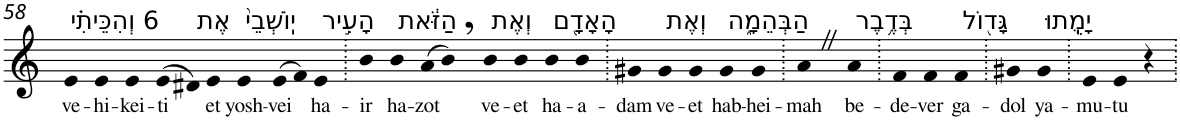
**kern	**text
*part1	*part1
*staff1	*staff1
*I"Piano	*
*I'Pno	*
!!LO:PB:g=z
*clefG2	*
*k[]	*
=58	=58
!LO:TX:a:t=6 וְהִכֵּיתִ֗י	!
!	!LO:LY:b
4e	ve-
!	!LO:LY:b
4e	-hi-
!	!LO:LY:b
4e	-kei-
!	!LO:LY:b
(>8e	-ti
8d#X)	.
!LO:TX:a:t=אֶת	!
!	!LO:LY:b
4e	et
!LO:TX:a:t=יֽוֹשְׁבֵי֙	!
!	!LO:LY:b
4e	yosh-
!	!LO:LY:b
(>8e	-vei
8f)	.
!LO:TX:a:t=הָעִ֣יר	!
!	!LO:LY:b
4e	ha-
=59.	=59.
!	!LO:LY:b
4b	-ir
!LO:TX:a:t=הַזֹּ֔את	!
!	!LO:LY:b
4b	ha-
!	!LO:LY:b
(>8a	-zot
8b,)	.
!LO:TX:a:t=וְאֶת	!
!	!LO:LY:b
4b	ve-
!	!LO:LY:b
4b	-et
!LO:TX:a:t=הָאָדָ֖ם	!
!	!LO:LY:b
4b	ha-
!	!LO:LY:b
4b	-a-
=60.	=60.
!	!LO:LY:b
4g#X	-dam
!LO:TX:a:t=וְאֶת	!
!	!LO:LY:b
4g#	ve-
!	!LO:LY:b
4g#	-et
!LO:TX:a:t=הַבְּהֵמָ֑ה	!
!	!LO:LY:b
4g#	hab-
!	!LO:LY:b
4g#	-hei-
=61.	=61.
!	!LO:LY:b
4aZ	-mah
!LO:TX:a:t=בְּדֶ֥בֶר	!
!	!LO:LY:b
4a	be-
=62.	=62.
!	!LO:LY:b
4f	-de-
!	!LO:LY:b
4f	-ver
!LO:TX:a:t=גָּד֖וֹל	!
!	!LO:LY:b
4f	ga-
=63.	=63.
!	!LO:LY:b
4g#X	-dol
!LO:TX:a:t=יָמֻֽתוּ	!
!	!LO:LY:b
4g#	ya-
=64.	=64.
!	!LO:LY:b
4e	-mu-
!	!LO:LY:b
4e	-tu
4r	.
=.	=.
*-	*-
